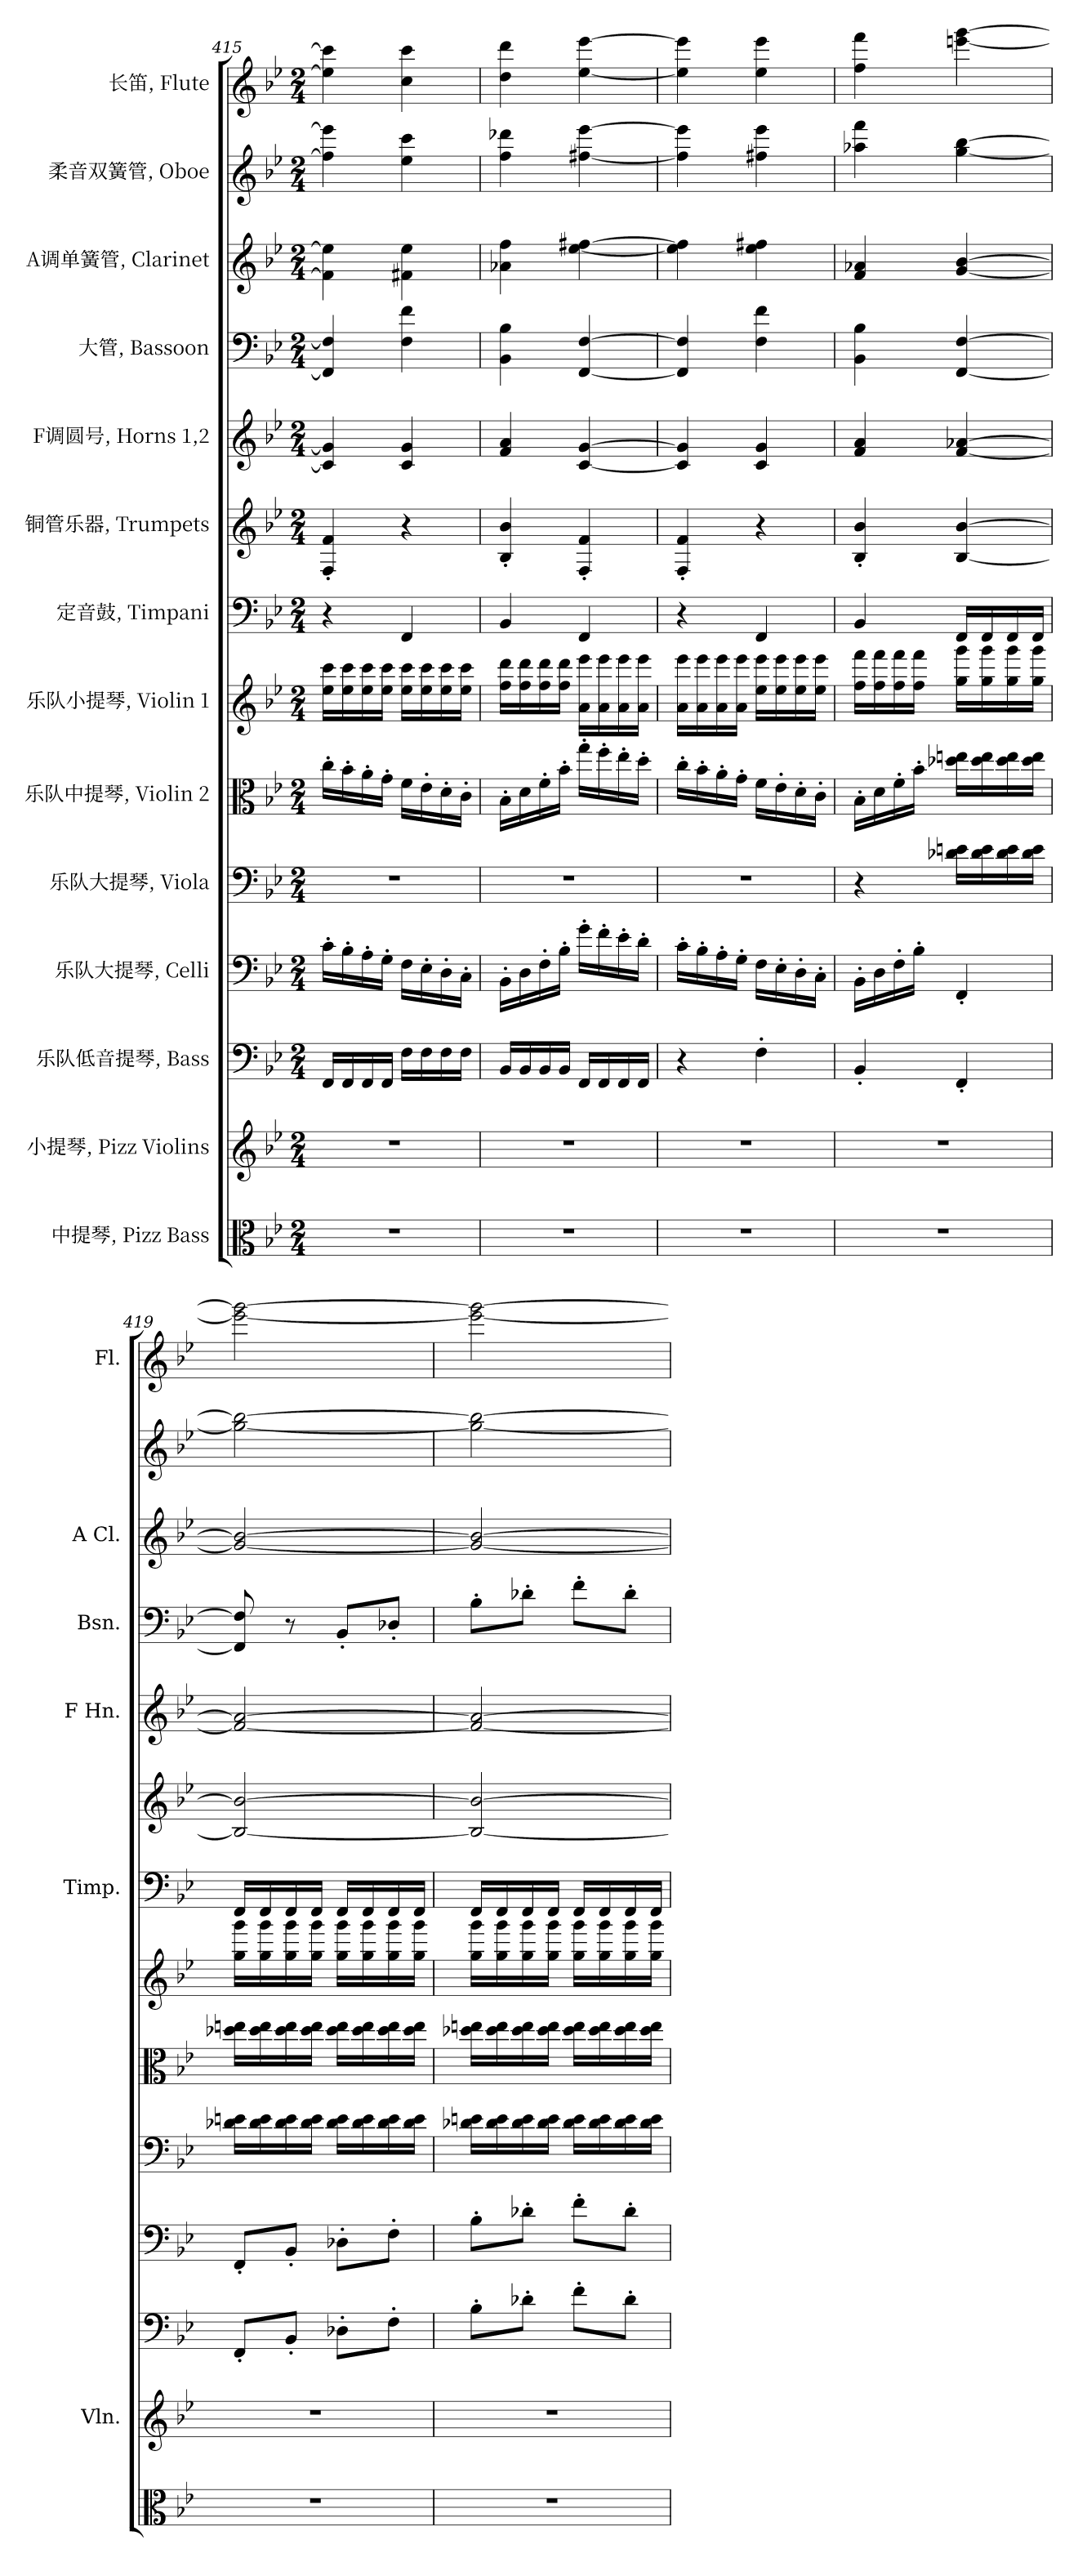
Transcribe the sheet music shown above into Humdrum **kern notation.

**kern	**kern	**kern	**kern	**kern	**kern	**kern	**kern	**kern	**kern	**kern	**kern	**kern	**kern
*part14	*part13	*part12	*part11	*part10	*part9	*part8	*part7	*part6	*part5	*part4	*part3	*part2	*part1
*staff14	*staff13	*staff12	*staff11	*staff10	*staff9	*staff8	*staff7	*staff6	*staff5	*staff4	*staff3	*staff2	*staff1
*I"中提琴, Pizz Bass	*I"小提琴, Pizz Violins	*I"乐队低音提琴, Bass	*I"乐队大提琴, Celli	*I"乐队大提琴, Viola	*I"乐队中提琴, Violin 2	*I"乐队小提琴, Violin 1	*I"定音鼓, Timpani	*I"铜管乐器, Trumpets	*I"F调圆号, Horns 1,2	*I"大管, Bassoon	*I"A调单簧管, Clarinet	*I"柔音双簧管, Oboe	*I"长笛, Flute
*	*I'Vln.	*	*	*	*	*	*I'Timp.	*	*I'F Hn.	*I'Bsn.	*I'A Cl.	*	*I'Fl.
*clefC3	*clefG2	*clefF4	*clefF4	*clefF4	*clefC3	*clefG2	*clefF4	*clefG2	*clefG2	*clefF4	*clefG2	*clefG2	*clefG2
*	*	*ITrd7c12	*	*	*	*	*	*	*ITrd4c7	*	*ITrd2c3	*ITrd2c3	*
*k[b-e-]	*k[b-e-]	*k[b-e-]	*k[b-e-]	*k[b-e-]	*k[b-e-]	*k[b-e-]	*k[b-e-]	*k[b-e-]	*k[b-e-a-]	*k[b-e-]	*k[f#]	*k[f#]	*k[b-e-]
*M2/4	*M2/4	*M2/4	*M2/4	*M2/4	*M2/4	*M2/4	*M2/4	*M2/4	*M2/4	*M2/4	*M2/4	*M2/4	*M2/4
=415	=415	=415	=415	=415	=415	=415	=415	=415	=415	=415	=415	=415	=415
2r	2r	16FFF/LL	16c'\LL	2r	16cc'\LL	16ee-\ 16ccc\LL	4r	4F/' 4f/'	4F/] 4c/]	4FF/] 4F/]	4d#\] 4cc\]	4dd#\] 4ccc\]	4ee-\] 4ccc\]
.	.	16FFF/	16B-'\	.	16b-'\	16ee-\ 16ccc\	.	.	.	.	.	.	.
.	.	16FFF/	16A'\	.	16a'\	16ee-\ 16ccc\	.	.	.	.	.	.	.
.	.	16FFF/JJ	16G'\JJ	.	16g'\JJ	16ee-\ 16ccc\JJ	.	.	.	.	.	.	.
.	.	16FF\LL	16F\LL	.	16f\LL	16ee-\ 16ccc\LL	4FF/	4r	4F/ 4c/	4F\ 4f\	4d#X\ 4cc\	4cc\ 4aa\	4cc\ 4ccc\
.	.	16FF\	16E-'\	.	16e-'\	16ee-\ 16ccc\	.	.	.	.	.	.	.
.	.	16FF\	16D'\	.	16d'\	16ee-\ 16ccc\	.	.	.	.	.	.	.
.	.	16FF\JJ	16C'\JJ	.	16c'\JJ	16ee-\ 16ccc\JJ	.	.	.	.	.	.	.
=416	=416	=416	=416	=416	=416	=416	=416	=416	=416	=416	=416	=416	=416
2r	2r	16BBB-/LL	16BB-'\LL	2r	16B-'\LL	16ff\ 16ddd\LL	4BB-/	4B-/' 4b-/'	4B-/ 4d/	4BB-\ 4B-\	4fn\ 4dd\	4dd\ 4bb-X\	4dd\ 4ddd\
.	.	16BBB-/	16D\	.	16d\	16ff\ 16ddd\	.	.	.	.	.	.	.
.	.	16BBB-/	16F'\	.	16f'\	16ff\ 16ddd\	.	.	.	.	.	.	.
.	.	16BBB-/JJ	16B-'\JJ	.	16b-'\JJ	16ff\ 16ddd\JJ	.	.	.	.	.	.	.
.	.	16FFF/LL	16g'\LL	.	16gg'\LL	16a\ 16eee-\LL	4FF/	4F/' 4f/'	[4F/ [4c/	[4FF/ [4F/	[4cc\ [4dd#X\	[4dd#X\ [4ccc\	[4ee-\ [4eee-\
.	.	16FFF/	16f'\	.	16ff'\	16a\ 16eee-\	.	.	.	.	.	.	.
.	.	16FFF/	16e-'\	.	16ee-'\	16a\ 16eee-\	.	.	.	.	.	.	.
.	.	16FFF/JJ	16d'\JJ	.	16dd'\JJ	16a\ 16eee-\JJ	.	.	.	.	.	.	.
!!LO:PB:g=z
=417	=417	=417	=417	=417	=417	=417	=417	=417	=417	=417	=417	=417	=417
2r	2r	4r	16c'\LL	2r	16cc'\LL	16a\ 16eee-\LL	4r	4F/' 4f/'	4F/] 4c/]	4FF/] 4F/]	4cc\] 4dd#\]	4dd#\] 4ccc\]	4ee-\] 4eee-\]
.	.	.	16B-'\	.	16b-'\	16a\ 16eee-\	.	.	.	.	.	.	.
.	.	.	16A'\	.	16a'\	16a\ 16eee-\	.	.	.	.	.	.	.
.	.	.	16G'\JJ	.	16g'\JJ	16a\ 16eee-\JJ	.	.	.	.	.	.	.
.	.	4FF'\	16F\LL	.	16f\LL	16ee-\ 16eee-\LL	4FF/	4r	4F/ 4c/	4F\ 4f\	4cc\ 4dd#X\	4dd#X\ 4ccc\	4ee-\ 4eee-\
.	.	.	16E-'\	.	16e-'\	16ee-\ 16eee-\	.	.	.	.	.	.	.
.	.	.	16D'\	.	16d'\	16ee-\ 16eee-\	.	.	.	.	.	.	.
.	.	.	16C'\JJ	.	16c'\JJ	16ee-\ 16eee-\JJ	.	.	.	.	.	.	.
=418	=418	=418	=418	=418	=418	=418	=418	=418	=418	=418	=418	=418	=418
2r	2r	4BBB-'/	16BB-'\LL	4r	16B-'\LL	16ff\ 16fff\LL	4BB-/	4B-/' 4b-/'	4B-/ 4d/	4BB-\ 4B-\	4d/ 4fn/	4ffn\ 4ddd\	4ff\ 4fff\
.	.	.	16D\	.	16d\	16ff\ 16fff\	.	.	.	.	.	.	.
.	.	.	16F'\	.	16f'\	16ff\ 16fff\	.	.	.	.	.	.	.
.	.	.	16B-'\JJ	.	16b-'\JJ	16ff\ 16fff\JJ	.	.	.	.	.	.	.
.	.	4FFF'/	4FF'/	16d-X\ 16en\LL	16dd-X\ 16een\LL	16gg\ 16ggg\LL	16FF/LL	[4B-/ [4b-/	[4B-/ [4d-X/	[4FF/ [4F/	[4e/ [4g/	[4ee\ [4gg\	[4eeen\ [4ggg\
.	.	.	.	16d-\ 16e\	16dd-\ 16ee\	16gg\ 16ggg\	16FF/	.	.	.	.	.	.
.	.	.	.	16d-\ 16e\	16dd-\ 16ee\	16gg\ 16ggg\	16FF/	.	.	.	.	.	.
.	.	.	.	16d-\ 16e\JJ	16dd-\ 16ee\JJ	16gg\ 16ggg\JJ	16FF/JJ	.	.	.	.	.	.
!!LO:PB:g=z
=419	=419	=419	=419	=419	=419	=419	=419	=419	=419	=419	=419	=419	=419
2r	2r	8FFF'/L	8FF'/L	16d-X\ 16en\LL	16dd-X\ 16een\LL	16gg\ 16ggg\LL	16FF/LL	2B-/_ 2b-/_	2B-/_ 2d-/_	8FF/] 8F/]	2e/_ 2g/_	2ee\_ 2gg\_	2eee\_ 2ggg\_
.	.	.	.	16d-\ 16e\	16dd-\ 16ee\	16gg\ 16ggg\	16FF/	.	.	.	.	.	.
.	.	8BBB-'/J	8BB-'/J	16d-\ 16e\	16dd-\ 16ee\	16gg\ 16ggg\	16FF/	.	.	8r	.	.	.
.	.	.	.	16d-\ 16e\JJ	16dd-\ 16ee\JJ	16gg\ 16ggg\JJ	16FF/JJ	.	.	.	.	.	.
.	.	8DD-X'\L	8D-X'\L	16d-\ 16e\LL	16dd-\ 16ee\LL	16gg\ 16ggg\LL	16FF/LL	.	.	8BB-'/L	.	.	.
.	.	.	.	16d-\ 16e\	16dd-\ 16ee\	16gg\ 16ggg\	16FF/	.	.	.	.	.	.
.	.	8FF'\J	8F'\J	16d-\ 16e\	16dd-\ 16ee\	16gg\ 16ggg\	16FF/	.	.	8D-X'/J	.	.	.
.	.	.	.	16d-\ 16e\JJ	16dd-\ 16ee\JJ	16gg\ 16ggg\JJ	16FF/JJ	.	.	.	.	.	.
=420	=420	=420	=420	=420	=420	=420	=420	=420	=420	=420	=420	=420	=420
2r	2r	8BB-'\L	8B-'\L	16d-X\ 16en\LL	16dd-X\ 16een\LL	16gg\ 16ggg\LL	16FF/LL	2B-/_ 2b-/_	2B-/_ 2d-/_	8B-'\L	2e/_ 2g/_	2ee\_ 2gg\_	2eee\_ 2ggg\_
.	.	.	.	16d-\ 16e\	16dd-\ 16ee\	16gg\ 16ggg\	16FF/	.	.	.	.	.	.
.	.	8D-X'\J	8d-X'\J	16d-\ 16e\	16dd-\ 16ee\	16gg\ 16ggg\	16FF/	.	.	8d-X'\J	.	.	.
.	.	.	.	16d-\ 16e\JJ	16dd-\ 16ee\JJ	16gg\ 16ggg\JJ	16FF/JJ	.	.	.	.	.	.
.	.	8F'\L	8f'\L	16d-\ 16e\LL	16dd-\ 16ee\LL	16gg\ 16ggg\LL	16FF/LL	.	.	8f'\L	.	.	.
.	.	.	.	16d-\ 16e\	16dd-\ 16ee\	16gg\ 16ggg\	16FF/	.	.	.	.	.	.
.	.	8D-'\J	8d-'\J	16d-\ 16e\	16dd-\ 16ee\	16gg\ 16ggg\	16FF/	.	.	8d-'\J	.	.	.
.	.	.	.	16d-\ 16e\JJ	16dd-\ 16ee\JJ	16gg\ 16ggg\JJ	16FF/JJ	.	.	.	.	.	.
=	=	=	=	=	=	=	=	=	=	=	=	=	=
*-	*-	*-	*-	*-	*-	*-	*-	*-	*-	*-	*-	*-	*-
